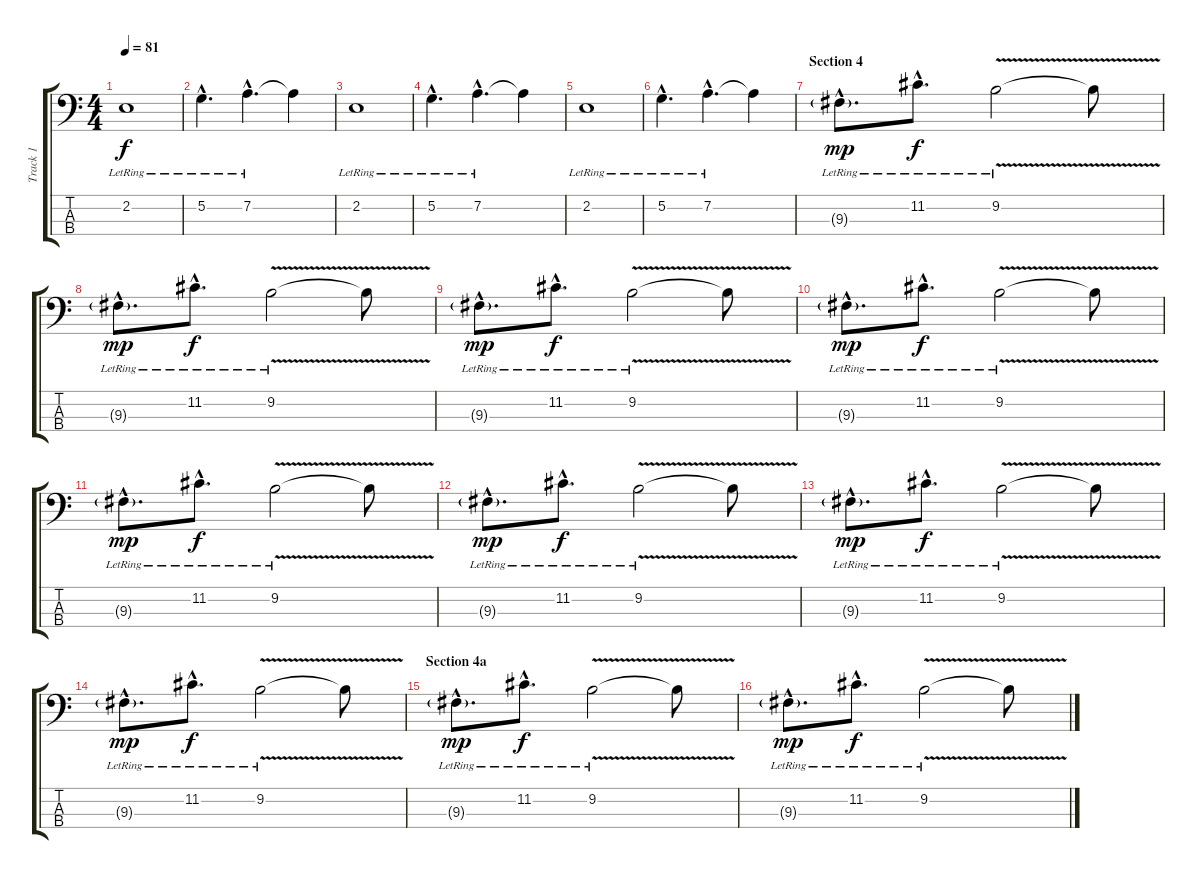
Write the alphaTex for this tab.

\track ("Track 1" "Track 1") {instrument electricbasspick}
\staff {score tabs}
\tuning (G2 D2 A1 D1) {hide}
\ts (4 4)
\tempo 81
\clef f4
\ks c
2.2{lr}.1{dy f} |
5.2{hac lr}.4{d} 7.2{hac lr}.4{d} 7.2{t}.4 |
2.2{lr}.1 |
5.2{hac lr}.4{d} 7.2{hac lr}.4{d} 7.2{t}.4 |
2.2{lr}.1 |
5.2{hac lr}.4{d} 7.2{hac lr}.4{d} 7.2{t}.4 |
\section ("" "Section 4")
9.3{g hac lr}.8{d dy mp} 11.2{hac lr}.8{d dy f} 9.2{v lr}.2 9.2{t}.8 |
9.3{g hac lr}.8{d dy mp} 11.2{hac lr}.8{d dy f} 9.2{v lr}.2 9.2{t}.8 |
9.3{g hac lr}.8{d dy mp} 11.2{hac lr}.8{d dy f} 9.2{v lr}.2 9.2{t}.8 |
9.3{g hac lr}.8{d dy mp} 11.2{hac lr}.8{d dy f} 9.2{v lr}.2 9.2{t}.8 |
9.3{g hac lr}.8{d dy mp} 11.2{hac lr}.8{d dy f} 9.2{v lr}.2 9.2{t}.8 |
9.3{g hac lr}.8{d dy mp} 11.2{hac lr}.8{d dy f} 9.2{v lr}.2 9.2{t}.8 |
9.3{g hac lr}.8{d dy mp} 11.2{hac lr}.8{d dy f} 9.2{v lr}.2 9.2{t}.8 |
9.3{g hac lr}.8{d dy mp} 11.2{hac lr}.8{d dy f} 9.2{v lr}.2 9.2{t}.8 |
\section ("" "Section 4a")
9.3{g hac lr}.8{d dy mp} 11.2{hac lr}.8{d dy f} 9.2{v lr}.2 9.2{t}.8 |
9.3{g hac lr}.8{d dy mp} 11.2{hac lr}.8{d dy f} 9.2{v lr}.2 9.2{t}.8
